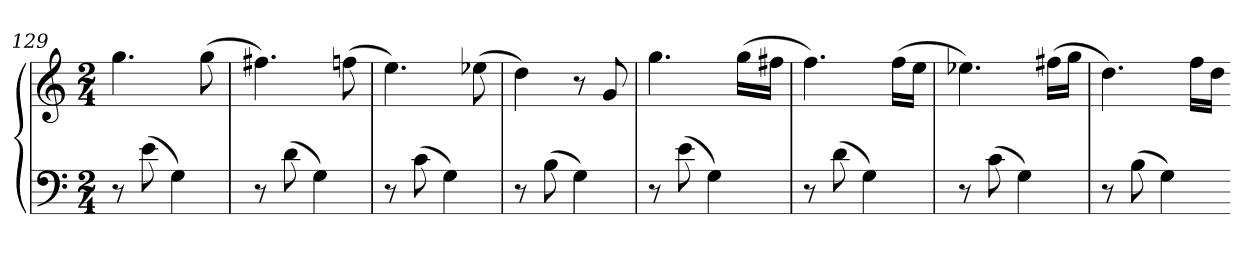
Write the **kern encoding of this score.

**kern	**kern
*part1	*part1
*staff2	*staff1
*clefF4	*clefG2
*k[]	*k[]
*C:	*C:
*M2/4	*M2/4
=129	=129
8r	4.gg
(8e	.
4G)	.
.	(8gg
=130	=130
8r	4.ff#X)
(8d	.
4G)	.
.	(8ffn
=131	=131
8r	4.ee)
(8c	.
4G)	.
.	(8ee-X
=132	=132
8r	4dd)
(8B	.
4G)	8r
.	8g
=133	=133
8r	4.gg
(8e	.
4G)	.
.	(16ggLL
.	16ff#XJJ
=134	=134
8r	4.ff)
(8d	.
4G)	.
.	(16ffLL
.	16eeJJ
=135	=135
8r	4.ee-X)
(8c	.
4G)	.
.	(16ff#XLL
.	16ggJJ
=136	=136
8r	4.dd)
(8B	.
4G)	.
.	16ffLL
.	16ddJJ
=-	=-
*-	*-
